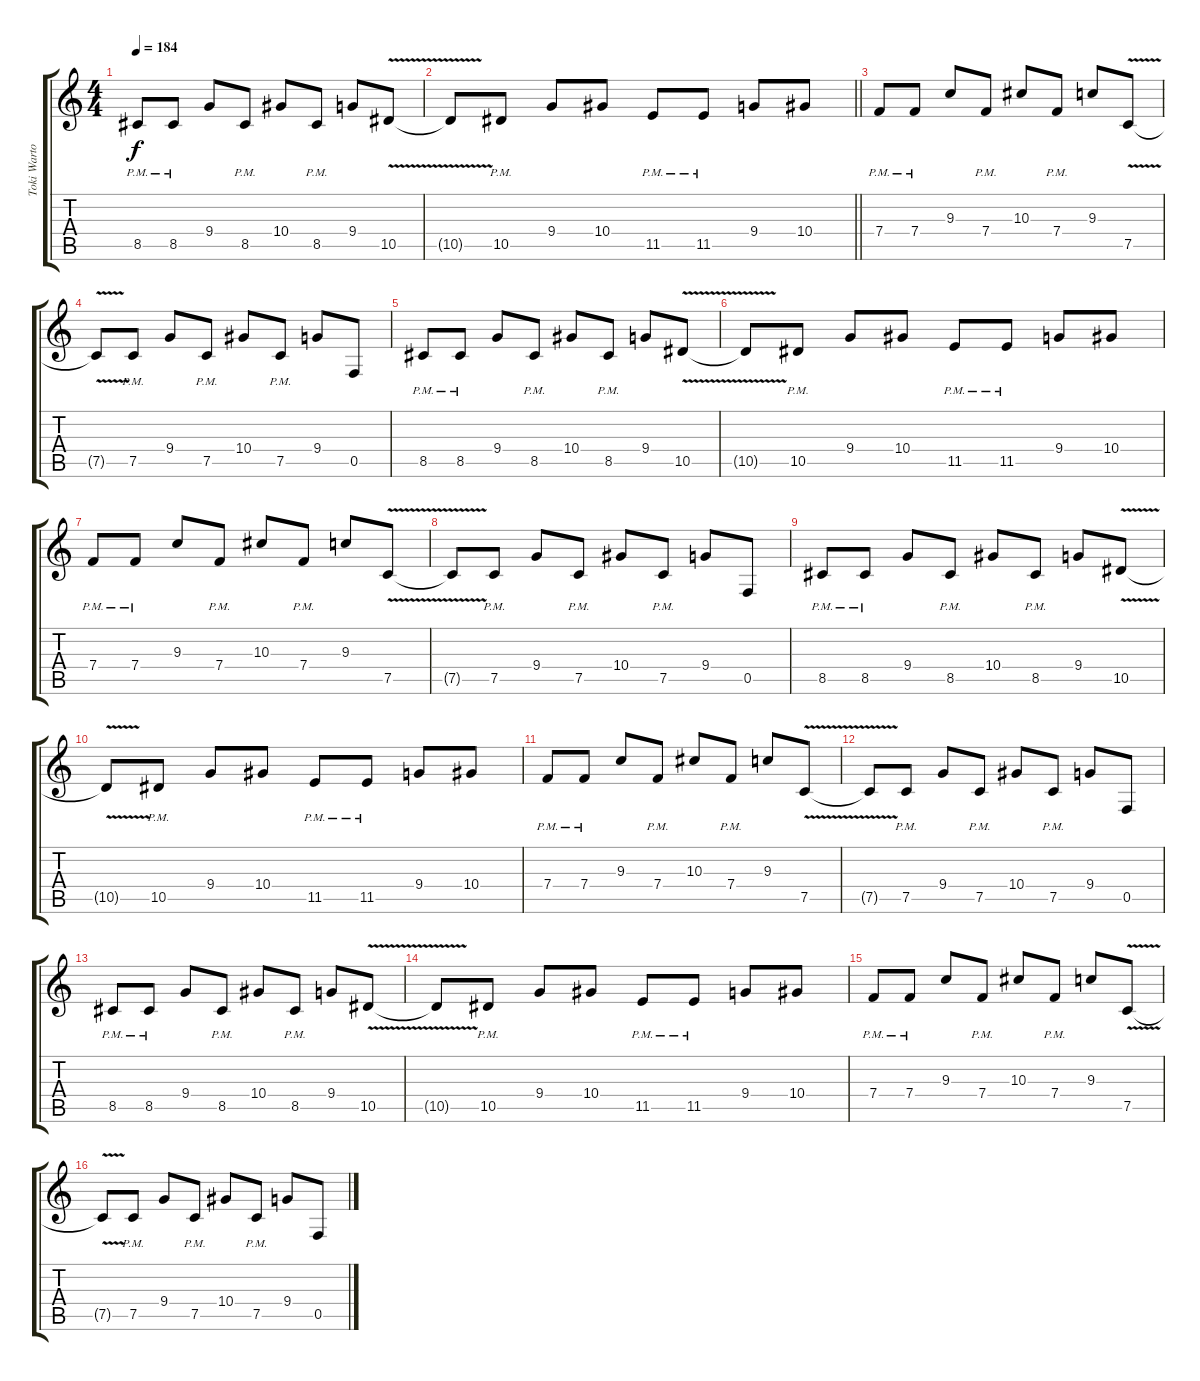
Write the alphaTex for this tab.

\track ("Toki Wartooth (Rythm)" "Toki Warto") {instrument distortionguitar}
\staff {score tabs}
\tuning (C4 G3 Eb3 Bb2 F2 C2) {hide}
\ts (4 4)
\tempo 184
\clef g2
\ks aminor
8.5{pm}.8{dy f} 8.5{pm}.8 9.4.8 8.5{pm}.8 10.4.8 8.5{pm}.8 9.4.8 10.5{v}.8 |
\barLineRight lightlight
10.5{t}.8 10.5{pm}.8 9.4.8 10.4.8 11.5{pm}.8 11.5{pm}.8 9.4.8 10.4.8 |
7.4{pm}.8 7.4{pm}.8 9.3.8 7.4{pm}.8 10.3.8 7.4{pm}.8 9.3.8 7.5{v}.8 |
7.5{t}.8 7.5{pm}.8 9.4.8 7.5{pm}.8 10.4.8 7.5{pm}.8 9.4.8 0.5.8 |
8.5{pm}.8 8.5{pm}.8 9.4.8 8.5{pm}.8 10.4.8 8.5{pm}.8 9.4.8 10.5{v}.8 |
10.5{t}.8 10.5{pm}.8 9.4.8 10.4.8 11.5{pm}.8 11.5{pm}.8 9.4.8 10.4.8 |
7.4{pm}.8 7.4{pm}.8 9.3.8 7.4{pm}.8 10.3.8 7.4{pm}.8 9.3.8 7.5{v}.8 |
7.5{t}.8 7.5{pm}.8 9.4.8 7.5{pm}.8 10.4.8 7.5{pm}.8 9.4.8 0.5.8 |
8.5{pm}.8 8.5{pm}.8 9.4.8 8.5{pm}.8 10.4.8 8.5{pm}.8 9.4.8 10.5{v}.8 |
10.5{t}.8 10.5{pm}.8 9.4.8 10.4.8 11.5{pm}.8 11.5{pm}.8 9.4.8 10.4.8 |
7.4{pm}.8 7.4{pm}.8 9.3.8 7.4{pm}.8 10.3.8 7.4{pm}.8 9.3.8 7.5{v}.8 |
7.5{t}.8 7.5{pm}.8 9.4.8 7.5{pm}.8 10.4.8 7.5{pm}.8 9.4.8 0.5.8 |
8.5{pm}.8 8.5{pm}.8 9.4.8 8.5{pm}.8 10.4.8 8.5{pm}.8 9.4.8 10.5{v}.8 |
10.5{t}.8 10.5{pm}.8 9.4.8 10.4.8 11.5{pm}.8 11.5{pm}.8 9.4.8 10.4.8 |
7.4{pm}.8 7.4{pm}.8 9.3.8 7.4{pm}.8 10.3.8 7.4{pm}.8 9.3.8 7.5{v}.8 |
7.5{t}.8 7.5{pm}.8 9.4.8 7.5{pm}.8 10.4.8 7.5{pm}.8 9.4.8 0.5.8
